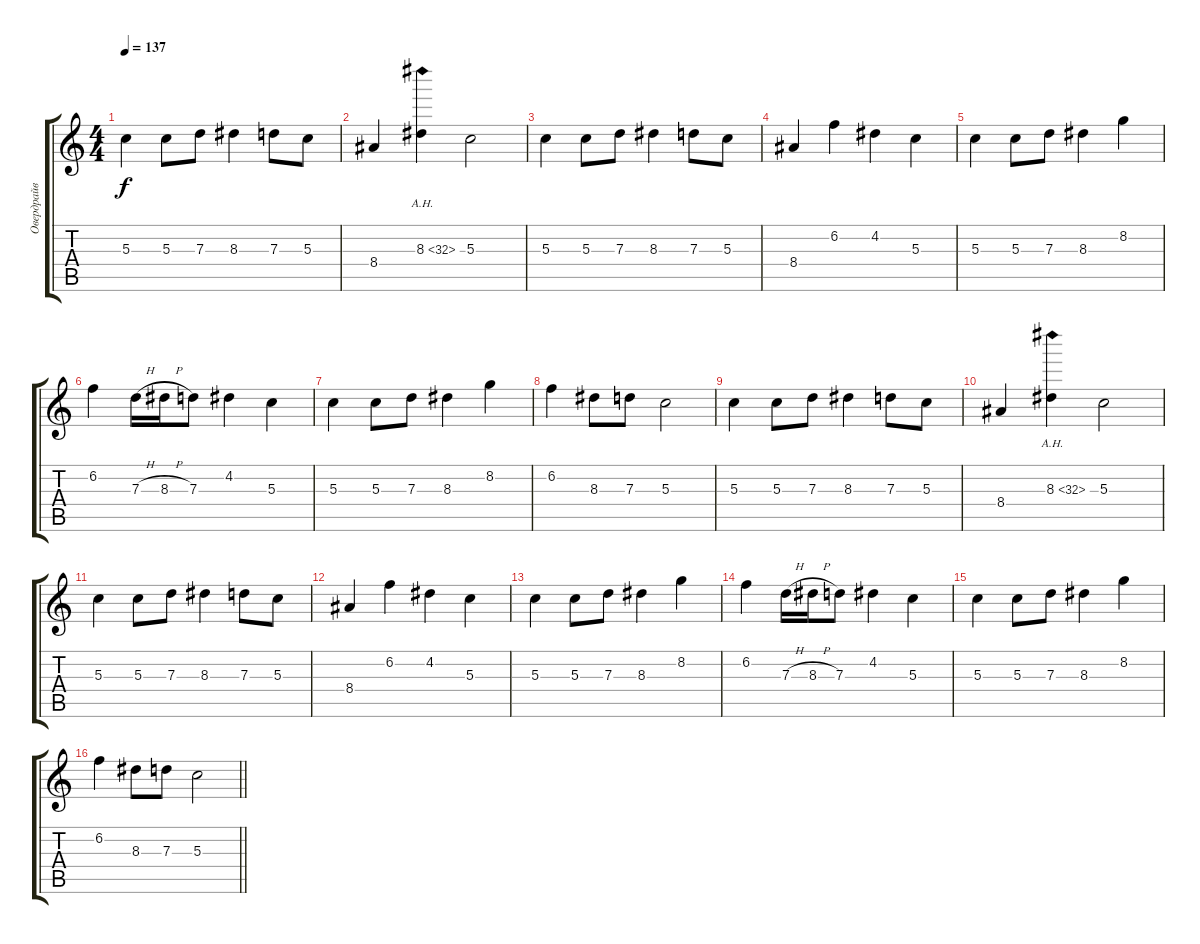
\track ("Овердрайв" "Овердрайв") {instrument overdrivenguitar}
\staff {score tabs}
\tuning (E4 B3 G3 D3 A2 E2) {hide}
\ts (4 4)
\tempo 137
\clef g2
\ks c
5.3.4{dy f} 5.3.8 7.3.8 8.3.4 7.3.8 5.3.8 |
8.4.4 8.3{ah 24}.4 5.3.2 |
5.3.4 5.3.8 7.3.8 8.3.4 7.3.8 5.3.8 |
8.4.4 6.2.4 4.2.4 5.3.4 |
5.3.4 5.3.8 7.3.8 8.3.4 8.2.4 |
6.2.4 7.3{h}.16 8.3{h}.16 7.3.8 4.2.4 5.3.4 |
5.3.4 5.3.8 7.3.8 8.3.4 8.2.4 |
6.2.4 8.3.8 7.3.8 5.3.2 |
5.3.4 5.3.8 7.3.8 8.3.4 7.3.8 5.3.8 |
8.4.4 8.3{ah 24}.4 5.3.2 |
5.3.4 5.3.8 7.3.8 8.3.4 7.3.8 5.3.8 |
8.4.4 6.2.4 4.2.4 5.3.4 |
5.3.4 5.3.8 7.3.8 8.3.4 8.2.4 |
6.2.4 7.3{h}.16 8.3{h}.16 7.3.8 4.2.4 5.3.4 |
5.3.4 5.3.8 7.3.8 8.3.4 8.2.4 |
\barLineRight lightlight
6.2.4 8.3.8 7.3.8 5.3.2
